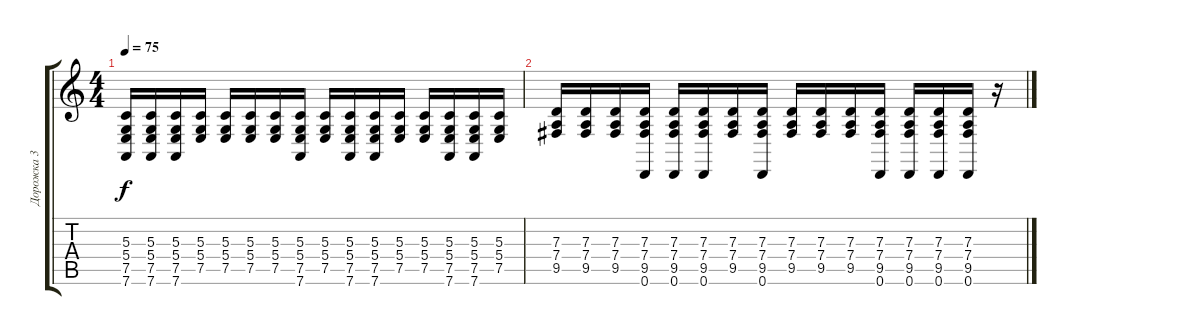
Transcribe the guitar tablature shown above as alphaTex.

\track ("Дорожка 3" "Дорожка 3") {instrument lead2sawtooth}
\staff {score tabs}
\tuning (E4 B3 G3 D3 A2 D2) {hide}
\ts (4 4)
\tempo 75
\clef g2
\ks c
(5.3 5.4 7.5 7.6).16{dy f} (5.3 5.4 7.5 7.6).16 (5.3 5.4 7.5 7.6).16 (5.3 5.4 7.5).16 (5.3 5.4 7.5).16 (5.3 5.4 7.5).16 (5.3 5.4 7.5).16 (5.3 5.4 7.5 7.6).16 (5.3 5.4 7.5).16 (5.3 5.4 7.5 7.6).16 (5.3 5.4 7.5 7.6).16 (5.3 5.4 7.5).16 (5.3 5.4 7.5).16 (5.3 5.4 7.5 7.6).16 (5.3 5.4 7.5 7.6).16 (5.3 5.4 7.5).16 |
(7.3 7.4 9.5).16 (7.3 7.4 9.5).16 (7.3 7.4 9.5).16 (7.3 7.4 9.5 0.6).16 (7.3 7.4 9.5 0.6).16 (7.3 7.4 9.5 0.6).16 (7.3 7.4 9.5).16 (7.3 7.4 9.5 0.6).16 (7.3 7.4 9.5).16 (7.3 7.4 9.5).16 (7.3 7.4 9.5).16 (7.3 7.4 9.5 0.6).16 (7.3 7.4 9.5 0.6).16 (7.3 7.4 9.5 0.6).16 (7.3 7.4 9.5 0.6).16 r.16
